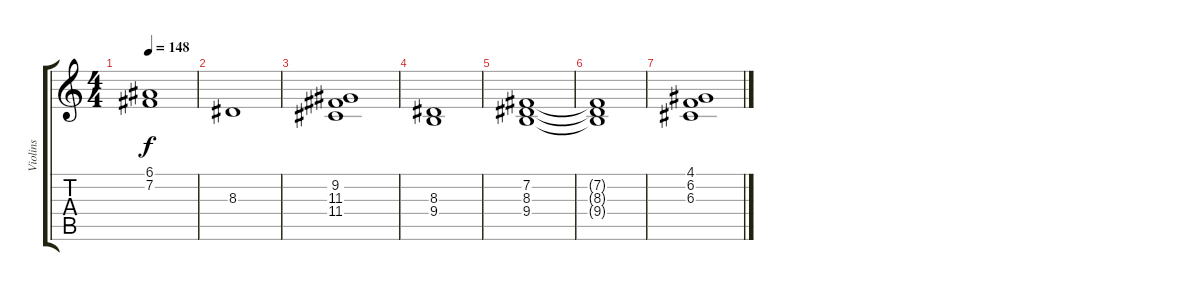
\track ("Violins" "Violins") {instrument stringensemble1}
\staff {score tabs}
\tuning (E4 B3 G3 D3 A2 E2) {hide}
\ts (4 4)
\tempo 148
\clef g2
\ks c
(6.1 7.2).1{dy f} |
8.3.1 |
(9.2 11.3 11.4).1 |
(8.3 9.4).1 |
(7.2 8.3 9.4).1 |
(7.2{t} 8.3{t} 9.4{t}).1 |
(4.1 6.2 6.3).1
